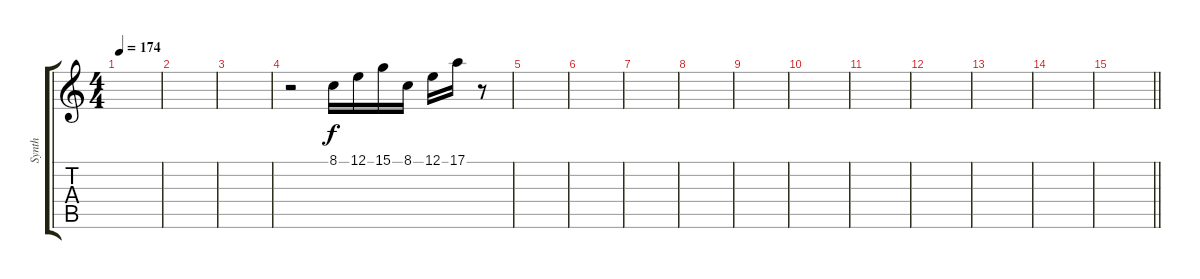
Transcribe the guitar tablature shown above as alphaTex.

\track ("Synth" "Synth") {instrument honkytonkpiano}
\staff {score tabs}
\tuning (E4 B3 G3 D3 A2 E2) {hide}
\ts (4 4)
\tempo 174
\clef g2
\ks c
|
|
|
r.2 8.1.16 12.1.16 15.1.16 8.1.16 12.1.16 17.1.16 r.8 |
|
|
|
|
|
|
|
|
|
|
\barLineRight lightlight
